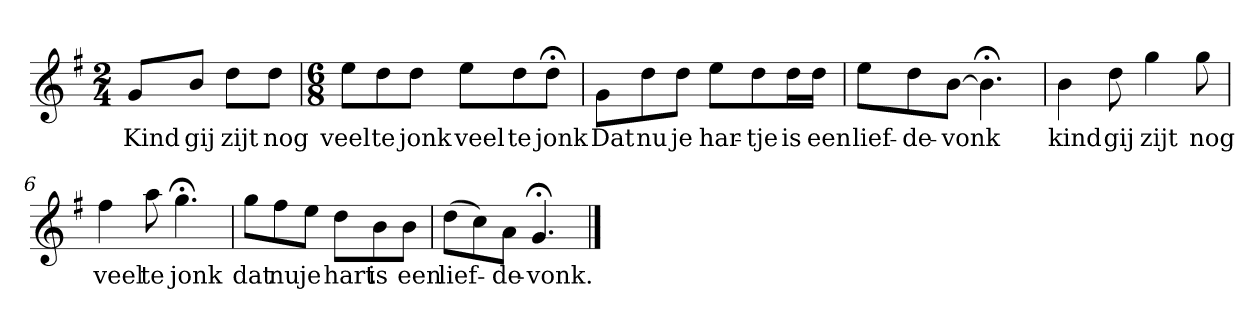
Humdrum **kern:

**kern	**text
*part1	*part1
*staff1	*staff1
*k[f#]	*
*G:	*
*M2/4	*
*MM120	*
=1	=1
8gL	Kind
8bJ	gij
8ddL	zijt
8ddJ	nog
=2	=2
*M6/8	*
8eeL	veel
8dd	te
8ddJ	jonk
8eeL	veel
8dd	te
8dd;<J	jonk
=3	=3
8gL	Dat
8dd	nu
8ddJ	je
8eeL	har-
8dd	-tje
16ddL	is
16ddJJ	een
=4	=4
8eeL	lief-
8dd	-de-
[8bJ	-vonk
4.b;<]	.
=5	=5
4b	kind
8dd	gij
4gg	zijt
8gg	nog
=6	=6
4ff#	veel
8aa	te
4.gg;<	jonk
=7	=7
8ggL	dat
8ff#	nu
8eeJ	je
8ddL	hart
8b	is
8bJ	een
=8	=8
(8ddL	lief-
8cc)	.
8aJ	-de-
4.g;<	-vonk.
==	==
*-	*-
